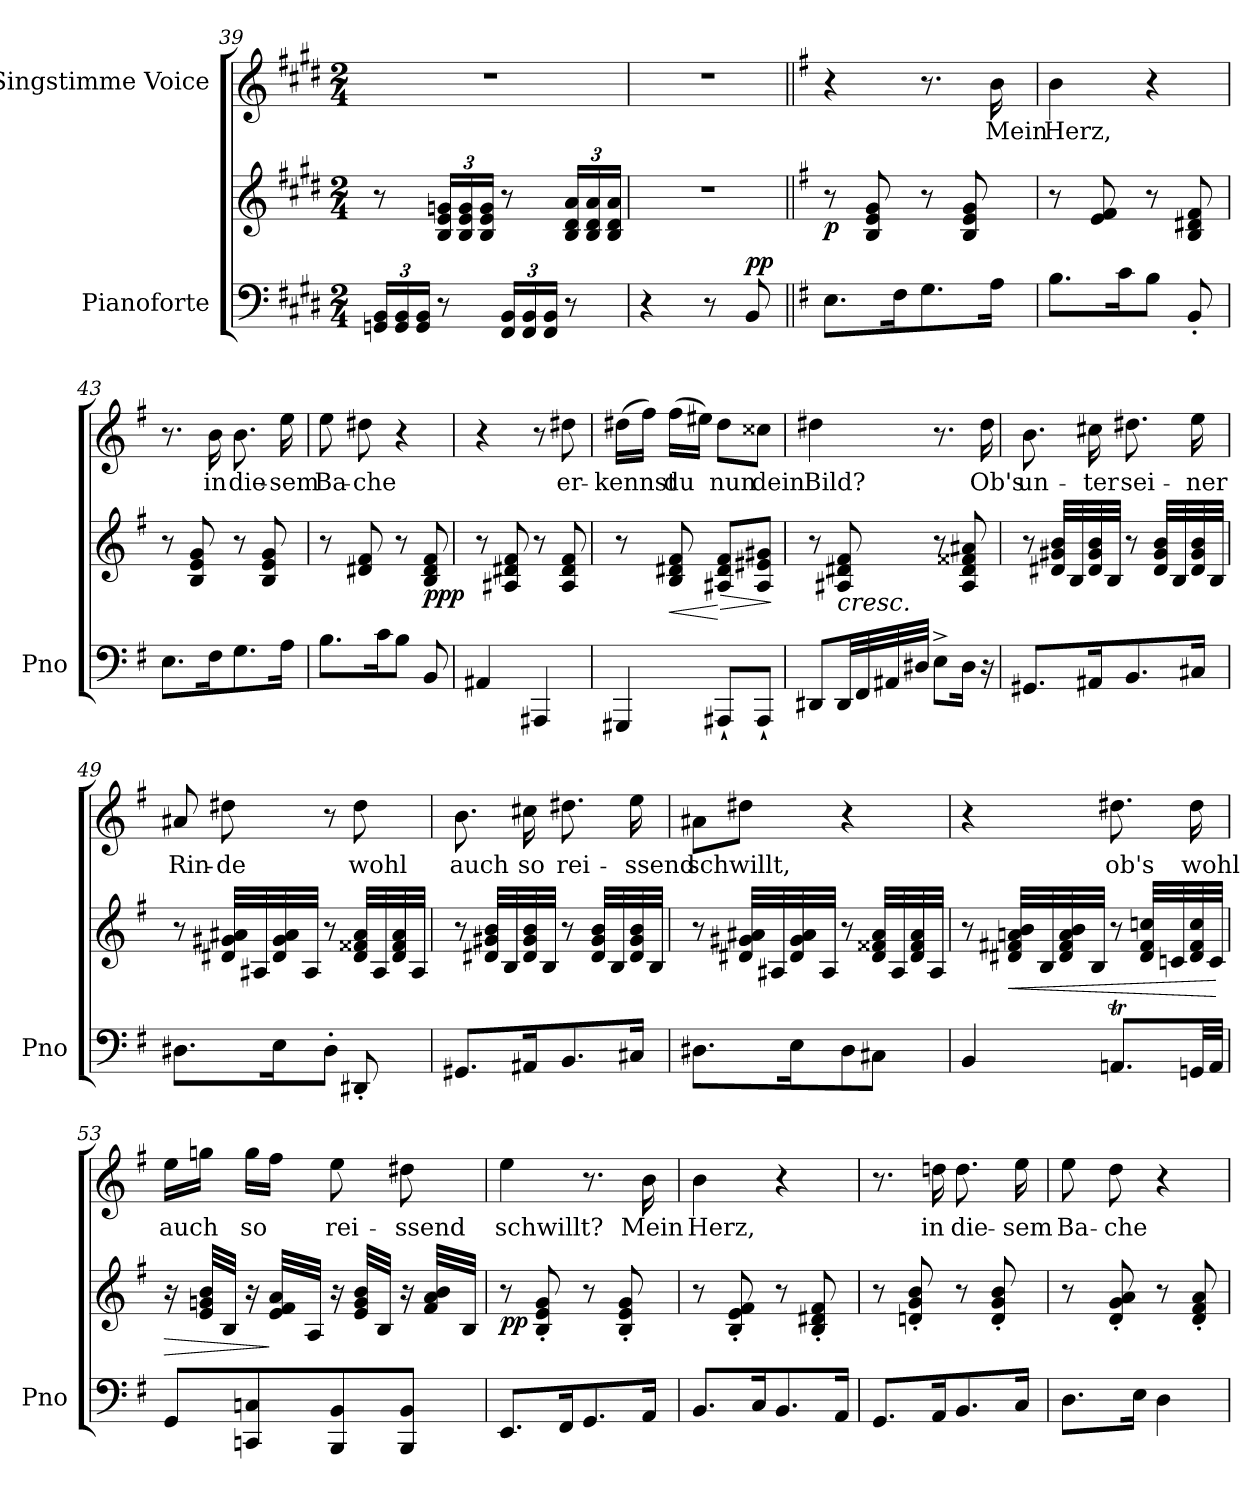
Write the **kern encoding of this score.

**kern	**kern	**dynam	**kern	**text
*part2	*part2	*part2	*part1	*part1
*staff3	*staff2	*staff2/3	*staff1	*staff1
*I"Pianoforte	*	*	*I"Singstimme Voice	*
*I'Pno	*	*	*	*
!!LO:LB:g=z
*clefF4	*clefG2	*	*clefG2	*
*k[f#c#g#d#]	*k[f#c#g#d#]	*	*k[f#c#g#d#]	*
*M2/4	*M2/4	*	*M2/4	*
*Xbrackettup	*	*	*	*
=39	=39	=39	=39	=39
*^	*	*	*	*
24GGn/ 24BB/LL	4ryy	8r	.	2r	.
24GG/ 24BB/	.	.	.	.	.
24GG/ 24BB/JJ	.	.	.	.	.
*	*	*Xbrackettup	*	*	*
8r	.	24B/ 24e/ 24gn/LL	.	.	.
.	.	24B/ 24e/ 24g/	.	.	.
.	.	24B/ 24e/ 24g/JJ	.	.	.
24FF#/ 24BB/LL	8ryy	8r	.	.	.
24FF#/ 24BB/	.	.	.	.	.
24FF#/ 24BB/JJ	.	.	.	.	.
8r	8ryy	24B/ 24d#/ 24a/LL	.	.	.
.	.	24B/ 24d#/ 24a/	.	.	.
.	.	24B/ 24d#/ 24a/JJ	.	.	.
*v	*v	*	*	*	*
=40	=40	=40	=40	=40
4r	2r	.	2r	.
8r	.	.	.	.
!	!	!LO:DY:a=2	!	!
8BB/	.	pp	.	.
=41||	=41||	=41||	=41||	=41||
*k[f#]	*k[f#]	*	*k[f#]	*
!	!	!LO:DY:b	!	!
8.E\L	8r	p	4r	.
.	8B/ 8e/ 8g/	.	.	.
16F#\K	.	.	.	.
8.G\	8r	.	8.r	.
.	8B/ 8e/ 8g/	.	.	.
!	!	!	!	!LO:LY:b
16A\Jk	.	.	16b\	Mein
=42	=42	=42	=42	=42
!	!	!	!	!LO:LY:b
8.B\L	8r	.	4b\	Herz,
.	8e/ 8f#/	.	.	.
16c\K	.	.	.	.
8B\J	8r	.	4r	.
8BB'/	8B/ 8d#X/ 8f#/	.	.	.
=43	=43	=43	=43	=43
8.E\L	8r	.	8.r	.
.	8B/ 8e/ 8g/	.	.	.
!	!	!	!	!LO:LY:b
16F#\K	.	.	16b\	in
!	!	!	!	!LO:LY:b
8.G\	8r	.	8.b\	die-
.	8B/ 8e/ 8g/	.	.	.
!	!	!	!	!LO:LY:b
16A\Jk	.	.	16ee\	-sem
=44	=44	=44	=44	=44
!	!	!	!	!LO:LY:b
8.B\L	8r	.	8ee\	Ba-
!	!	!	!	!LO:LY:b
.	8d#X/ 8f#/	.	8dd#X\	-che
16c\K	.	.	.	.
8B\J	8r	.	4r	.
!	!	!LO:DY:b	!	!
8BB/	8B/ 8d#/ 8f#/	ppp	.	.
!!LO:PB:g=z
=45	=45	=45	=45	=45
4AA#X/	8r	.	4r	.
.	8A#X/ 8d#X/ 8f#/	.	.	.
4AAA#X/	8r	.	8r	.
!	!	!	!	!LO:LY:b
.	8A#/ 8d#/ 8f#/	.	8dd#X\	er-
=46	=46	=46	=46	=46
!	!	!	!	!LO:LY:b
4GGG#X/	8r	.	(>16dd#X\LL	-kennst
.	.	.	16ff#\JJ)	.
!	!	!LO:HP:b	!	!LO:LY:b
.	8B/ 8d#X/ 8f#/	<	(>16ff#\LL	du
.	.	.	16ee#X\JJ)	.
!	!	!LO:HP:n=1:b	!	!LO:LY:b
8AAA#X`/L	8A#X/ 8d#/ 8f#/L	[ >	8dd#\L	nun
!	!	!	!	!LO:LY:b
8AAA#`/J	8A#/ 8e#X/ 8g#X/J	.	8cc##X\J	dein
.	.	]	.	.
=47	=47	=47	=47	=47
!	!	!	!	!LO:LY:b
8DD#X/L	8r	.	4dd#X\	Bild?
!	!LO:TX:b:i:t=cresc.	!	!	!
32DD#/LL	8A#X/ 8d#X/ 8f#/	.	.	.
32FF#/	.	.	.	.
32AA#X/	.	.	.	.
32D#X/JJJ	.	.	.	.
8E^\L	8r	.	8.r	.
16D#\Jk	8A#/ 8d#/ 8f##X/ 8a#X/	.	.	.
!	!	!	!	!LO:LY:b
16r	.	.	16dd#\	Ob's
=48	=48	=48	=48	=48
!	!	!	!	!LO:LY:b
8.GG#X/L	8r	.	8.b\	un-
.	32d#X/ 32g#X/ 32b/LLL	.	.	.
.	32B/	.	.	.
!	!	!	!	!LO:LY:b
16AA#X/K	32d#/ 32g#/ 32b/	.	16cc#X\	-ter
.	32B/JJJ	.	.	.
!	!	!	!	!LO:LY:b
8.BB/	8r	.	8.dd#X\	sei-
.	32d#/ 32g#/ 32b/LLL	.	.	.
.	32B/	.	.	.
!	!	!	!	!LO:LY:b
16C#X/Jk	32d#/ 32g#/ 32b/	.	16ee\	-ner
.	32B/JJJ	.	.	.
!!LO:LB:g=z
=49	=49	=49	=49	=49
!	!	!	!	!LO:LY:b
8.D#X\L	8r	.	8a#X/	Rin-
!	!	!	!	!LO:LY:b
.	32d#X/ 32g#X/ 32a#X/LLL	.	8dd#X\	-de
.	32A#X/	.	.	.
16E\K	32d#/ 32g#/ 32a#/	.	.	.
.	32A#/JJJ	.	.	.
8D#'\J	8r	.	8r	.
!	!	!	!	!LO:LY:b
8DD#X'/	32d#/ 32f##X/ 32a#/LLL	.	8dd#\	wohl
.	32A#/	.	.	.
.	32d#/ 32f##/ 32a#/	.	.	.
.	32A#/JJJ	.	.	.
=50	=50	=50	=50	=50
!	!	!	!	!LO:LY:b
8.GG#X/L	8r	.	8.b\	auch
.	32d#X/ 32g#X/ 32b/LLL	.	.	.
.	32B/	.	.	.
!	!	!	!	!LO:LY:b
16AA#X/K	32d#/ 32g#/ 32b/	.	16cc#X\	so
.	32B/JJJ	.	.	.
!	!	!	!	!LO:LY:b
8.BB/	8r	.	8.dd#X\	rei-
.	32d#/ 32g#/ 32b/LLL	.	.	.
.	32B/	.	.	.
!	!	!	!	!LO:LY:b
16C#X/Jk	32d#/ 32g#/ 32b/	.	16ee\	-ssend
.	32B/JJJ	.	.	.
=51	=51	=51	=51	=51
!	!	!	!	!LO:LY:b
8.D#X\L	8r	.	8a#X\L	schwillt,
.	32d#X/ 32g#X/ 32a#X/LLL	.	8dd#X\J	.
.	32A#X/	.	.	.
16E\K	32d#/ 32g#/ 32a#/	.	.	.
.	32A#/JJJ	.	.	.
8D#\	8r	.	4r	.
8C#X\J	32d#/ 32f##X/ 32a#/LLL	.	.	.
.	32A#/	.	.	.
.	32d#/ 32f##/ 32a#/	.	.	.
.	32A#/JJJ	.	.	.
!!LO:LB:g=z
=52	=52	=52	=52	=52
4BB/	8r	.	4r	.
!	!	!LO:HP:b	!	!
.	32d#X/ 32f#X/ 32an/ 32b/LLL	<	.	.
.	32B/	.	.	.
.	32d#/ 32f#/ 32a/ 32b/	.	.	.
.	32B/JJJ	.	.	.
!	!	!	!	!LO:LY:b
8.AAnT/L	8r	.	8.dd#X\	ob's
.	32d#/ 32f#/ 32ccn/LLL	.	.	.
.	32cn/	.	.	.
!	!	!	!	!LO:LY:b
32GGn/LL	32d#/ 32f#/ 32cc/	.	16dd#\	wohl
32AA/JJJ	32c/JJJ	.	.	.
.	.	[	.	.
=53	=53	=53	=53	=53
!	!	!LO:HP:b	!	!LO:LY:b
8GG/L	16r	>	16ee\LL	auch
.	32e/ 32gn/ 32b/LLL	.	16ggn\JJ	.
.	32B/JJJ	.	.	.
!	!	!	!	!LO:LY:b
8CCn/ 8Cn/	16r	.	16gg\LL	so
.	32e/ 32f#/ 32a/LLL	]	16ff#\JJ	.
.	32A/JJJ	.	.	.
!	!	!	!	!LO:LY:b
8BBB/ 8BB/	16r	.	8ee\	rei-
.	32e/ 32g/ 32b/LLL	.	.	.
.	32B/JJJ	.	.	.
!	!	!	!	!LO:LY:b
8BBB/ 8BB/J	16r	.	8dd#X\	-ssend
.	32f#/ 32a/ 32b/LLL	.	.	.
.	32B/JJJ	.	.	.
=54	=54	=54	=54	=54
!	!	!LO:DY:b	!	!LO:LY:b
8.EE/L	8r	pp	4ee\	schwillt?
.	8B/' 8e/' 8g/'	.	.	.
16FF#/K	.	.	.	.
8.GG/	8r	.	8.r	.
.	8B/' 8e/' 8g/'	.	.	.
!	!	!	!	!LO:LY:b
16AA/Jk	.	.	16b\	Mein
=55	=55	=55	=55	=55
!	!	!	!	!LO:LY:b
8.BB/L	8r	.	4b\	Herz,
.	8B/' 8e/' 8f#/'	.	.	.
16C/K	.	.	.	.
8.BB/	8r	.	4r	.
.	8B/' 8d#X/' 8f#/'	.	.	.
16AA/Jk	.	.	.	.
=56	=56	=56	=56	=56
8.GG/L	8r	.	8.r	.
.	8dn/' 8g/' 8b/'	.	.	.
!	!	!	!	!LO:LY:b
16AA/K	.	.	16ddn\	in
!	!	!	!	!LO:LY:b
8.BB/	8r	.	8.dd\	die-
.	8d/' 8g/' 8b/'	.	.	.
!	!	!	!	!LO:LY:b
16C/Jk	.	.	16ee\	-sem
!!LO:PB:g=z
=57	=57	=57	=57	=57
!	!	!	!	!LO:LY:b
8.D\L	8r	.	8ee\	Ba-
!	!	!	!	!LO:LY:b
.	8d/' 8g/' 8a/'	.	8dd\	-che
16E\Jk	.	.	.	.
4D\	8r	.	4r	.
.	8d/' 8f#/' 8a/'	.	.	.
=	=	=	=	=
*-	*-	*-	*-	*-
